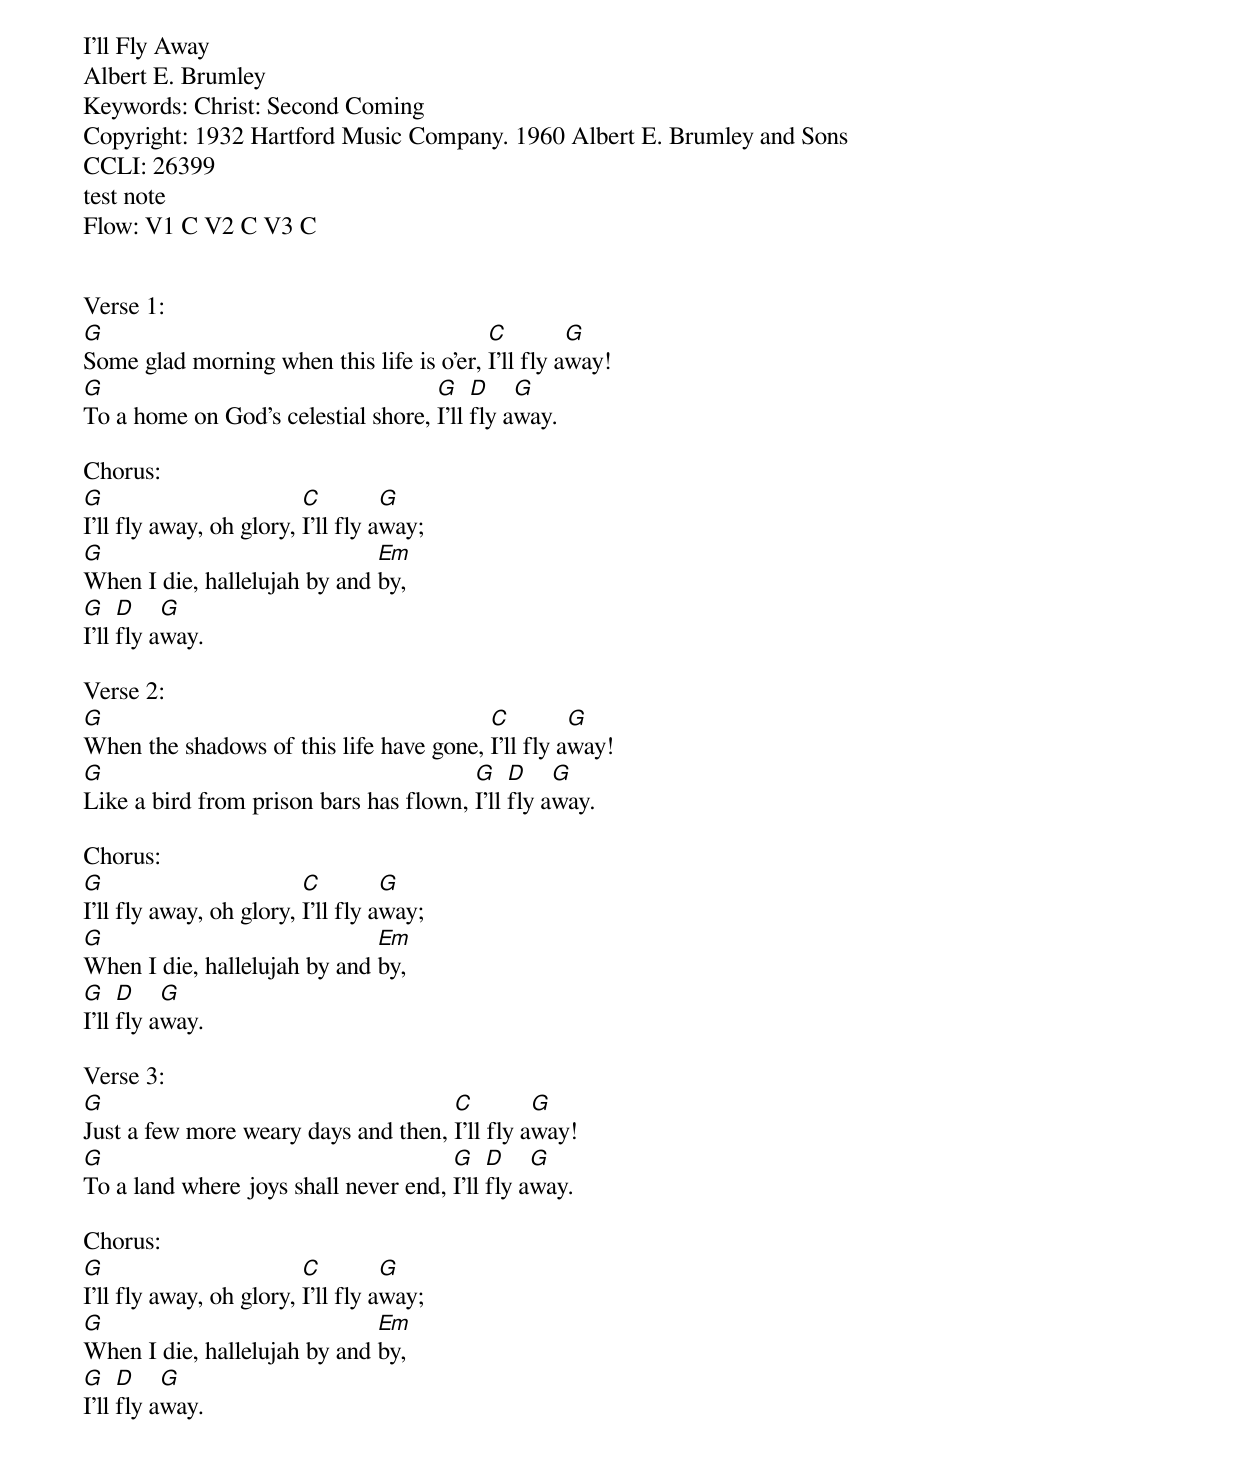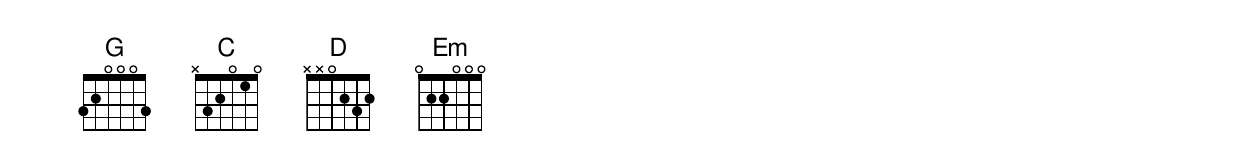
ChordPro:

I'll Fly Away
Albert E. Brumley
Keywords: Christ: Second Coming
Copyright: 1932 Hartford Music Company. 1960 Albert E. Brumley and Sons
CCLI: 26399
test note
Flow: V1 C V2 C V3 C


Verse 1:
[G]Some glad morning when this life is o'er, [C]I'll fly a[G]way!
[G]To a home on God's celestial shore, [G]I'll [D]fly a[G]way.

Chorus:
[G]I'll fly away, oh glory, [C]I'll fly a[G]way;
[G]When I die, hallelujah by and [Em]by,
[G]I'll [D]fly a[G]way.

Verse 2:
[G]When the shadows of this life have gone, [C]I'll fly a[G]way!
[G]Like a bird from prison bars has flown, [G]I'll [D]fly a[G]way.

Chorus:
[G]I'll fly away, oh glory, [C]I'll fly a[G]way;
[G]When I die, hallelujah by and [Em]by,
[G]I'll [D]fly a[G]way.

Verse 3:
[G]Just a few more weary days and then, [C]I'll fly a[G]way!
[G]To a land where joys shall never end, [G]I'll [D]fly a[G]way.

Chorus:
[G]I'll fly away, oh glory, [C]I'll fly a[G]way;
[G]When I die, hallelujah by and [Em]by,
[G]I'll [D]fly a[G]way.
